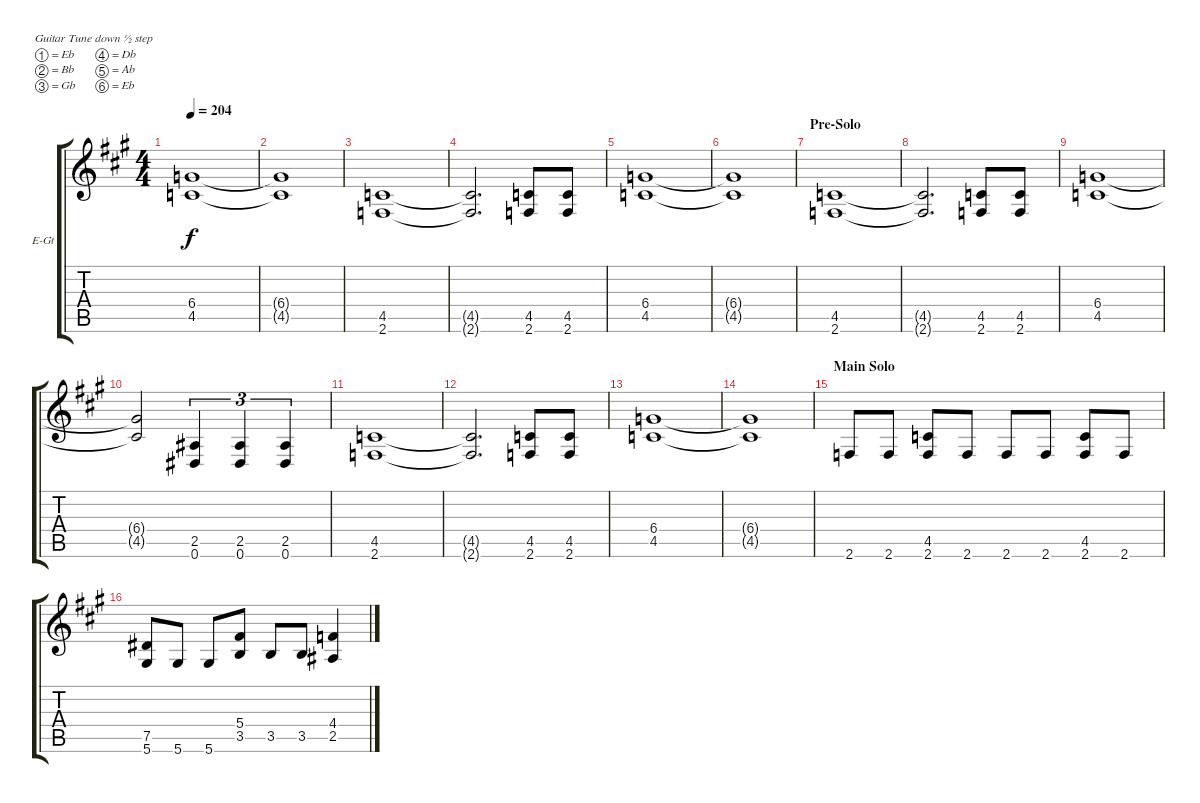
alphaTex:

\bracketExtendMode groupsimilarinstruments
\firstSystemTrackNameOrientation horizontal
\otherSystemsTrackNameOrientation horizontal
\track ("Bizzy Derick" "E-Gt") {instrument distortionguitar}
\staff {score tabs}
\tuning (Eb4 Bb3 Gb3 Db3 Ab2 Eb2)
\ts (4 4)
\tempo 204
\clef g2
\ks a
(6.4 4.5).1{dy f} |
(6.4{t} 4.5{t}).1 |
(4.5 2.6).1 |
(4.5{t} 2.6{t}).2{d} (4.5 2.6).8 (4.5 2.6).8 |
(6.4 4.5).1 |
(6.4{t} 4.5{t}).1 |
\section ("" "Pre-Solo")
(4.5 2.6).1 |
(4.5{t} 2.6{t}).2{d} (4.5 2.6).8 (4.5 2.6).8 |
(6.4 4.5).1 |
(6.4{t} 4.5{t}).2 (2.5 0.6).4{tu (3 2)} (2.5 0.6).4{tu (3 2)} (2.5 0.6).4{tu (3 2)} |
(4.5 2.6).1 |
(4.5{t} 2.6{t}).2{d} (4.5 2.6).8 (4.5 2.6).8 |
(6.4 4.5).1 |
(6.4{t} 4.5{t}).1 |
\section ("" "Main Solo")
2.6.8 2.6.8 (4.5 2.6).8 2.6.8 2.6.8 2.6.8 (4.5 2.6).8 2.6.8 |
(7.5 5.6).8 5.6.8 5.6.8 (5.4 3.5).8 3.5.8 3.5.8 (4.4 2.5).4
